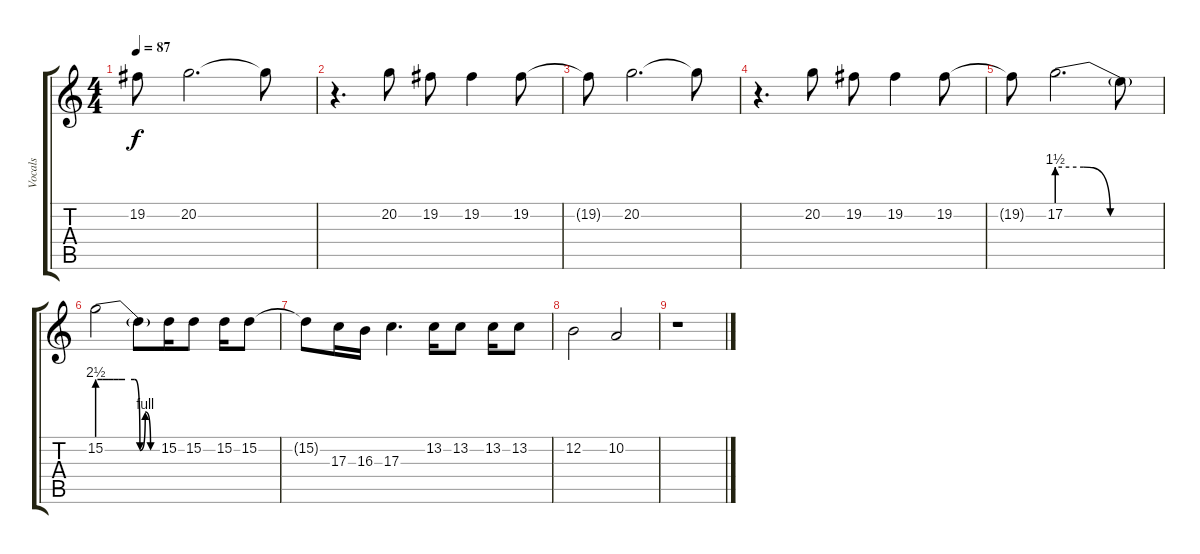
\track ("Vocals" "Vocals") {instrument lead3calliope}
\staff {score tabs}
\tuning (E4 B3 G3 D3 A2 E2) {hide}
\ts (4 4)
\tempo 87
\clef g2
\ks c
19.2{t}.8{dy f} 20.2.2{d} 20.2{t}.8 |
r.4{d} 20.2.8 19.2.8 19.2.4 19.2.8 |
19.2{t}.8 20.2.2{d} 20.2{t}.8 |
r.4{d} 20.2.8 19.2.8 19.2.4 19.2.8 |
19.2{t}.8 17.2{be (custom 0 6 15 6 30 0 60 0)}.2{d} 17.2{t}.8 |
15.2{be (custom 0 10 5 10 10 10 15 10 20 10 26 10 35 10 40 0 45 4 50 0 55 0 60 0)}.2 15.2{t}.8 15.2.16 15.2.8 15.2.16 15.2.8 |
15.2{t}.8 17.3.16 16.3.16 17.3.4{d} 13.2.16 13.2.8 13.2.16 13.2.8 |
12.2.2 10.2.2 |
r.1
